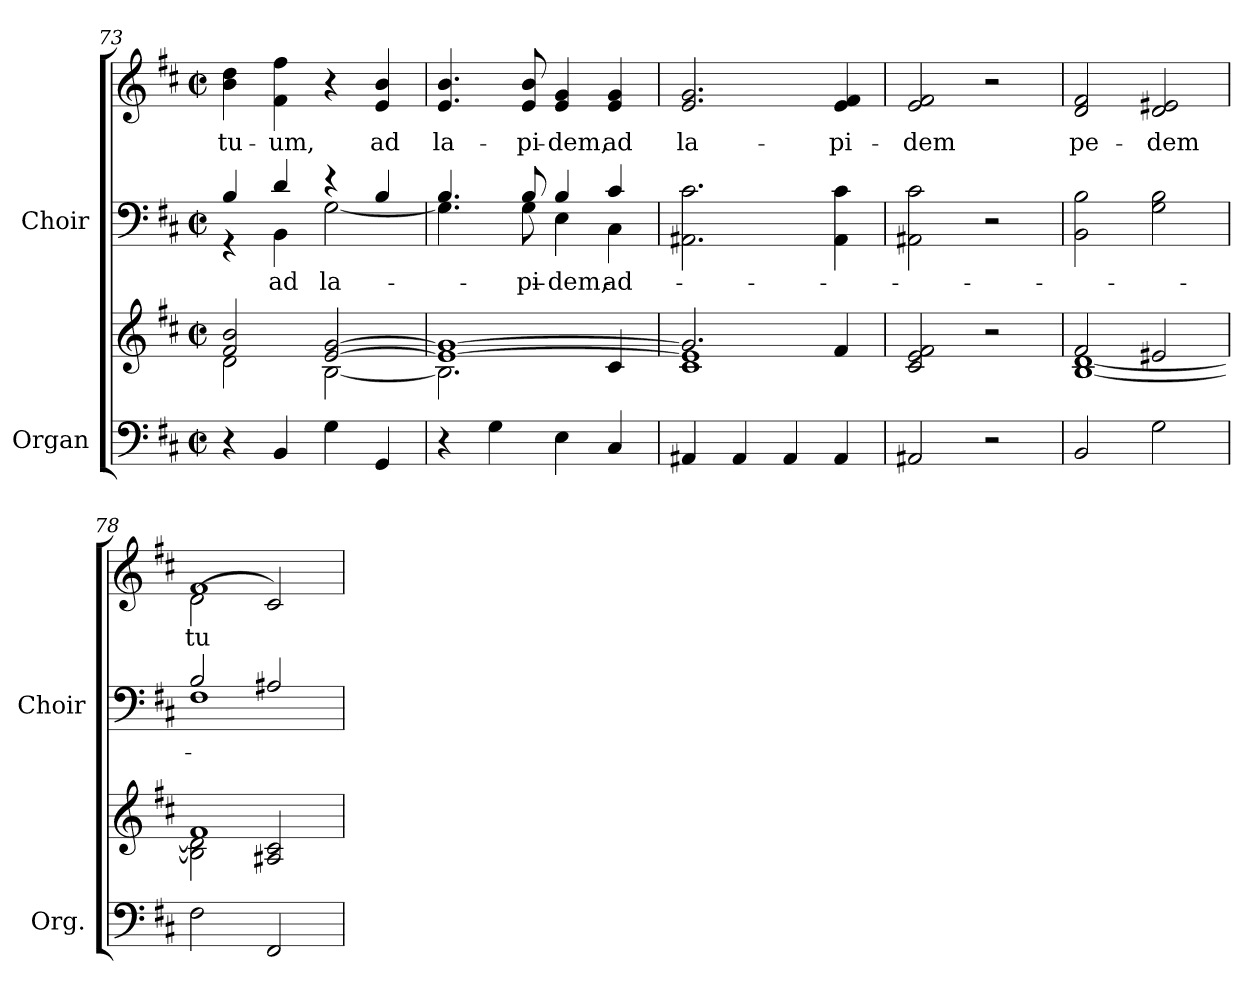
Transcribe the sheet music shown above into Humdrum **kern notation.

**kern	**kern	**kern	**text	**kern	**text
*part2	*part2	*part1	*part1	*part1	*part1
*staff4	*staff3	*staff2	*staff2	*staff1	*staff1
*I"Organ	*	*I"Choir	*	*	*
*I'Org.	*	*I'Choir	*	*	*
*clefF4	*clefG2	*clefF4	*	*clefG2	*
*k[f#c#]	*k[f#c#]	*k[f#c#]	*	*k[f#c#]	*
*D:	*D:	*D:	*	*D:	*
*M2/2	*M2/2	*M2/2	*	*M2/2	*
*met(c|)	*met(c|)	*met(c|)	*	*met(c|)	*
=73	=73	=73	=73	=73	=73
*	*^	*^	*	*	*
!	!	!	!	!	!	!	!LO:LY:b:color=#000000
4r	2f#i/ 2bi	2di\	4Bi/	4r	.	4bi\ 4ddi	tu-
!	!	!	!	!	!LO:LY:b:color=#000000	!	!
!	!	!	!	!	!	!	!LO:LY:b:color=#000000
4BBi/	.	.	4di/	4BBi\	ad	4f#i\ 4ff#i	-um,
!	!	!	!	!	!LO:LY:b:color=#000000	!	!
4Gi\	[2ei/ [2gi	[2Bi\	4r	[2Gi\	la-	4r	.
!	!	!	!	!	!	!	!LO:LY:b:color=#000000
4GGi/	.	.	4Bi/	.	.	4ei/ 4bi	ad
=74	=74	=74	=74	=74	=74	=74	=74
!	!	!	!	!	!	!	!LO:LY:b:color=#000000
4r	1ei_ 1gi_	2.Bi\]	4.Bi/	4.Gi\]	.	4.ei/ 4.bi	la-
4Gi\	.	.	.	.	.	.	.
!	!	!	!	!	!LO:LY:b:color=#000000	!	!
!	!	!	!	!	!	!	!LO:LY:b:color=#000000
.	.	.	8Bi/	8Gi\	-pi-	8ei/ 8bi	-pi-
!	!	!	!	!	!LO:LY:b:color=#000000	!	!
!	!	!	!	!	!	!	!LO:LY:b:color=#000000
4Ei\	.	.	4Bi/	4Ei\	-dem,	4ei/ 4gi	-dem,
!	!	!	!	!	!LO:LY:b:color=#000000	!	!
!	!	!	!	!	!	!	!LO:LY:b:color=#000000
4C#i/	.	4c#i/	4c#i/	4C#i\	ad	4ei/ 4gi	ad
*	*	*	*v	*v	*	*	*
!!LO:LB:g=z
=75	=75	=75	=75	=75	=75	=75
*	*	*	*^	*	*	*
!	!	!	!	!	!	!	!LO:LY:b:color=#000000
*	*	*	*v	*v	*	*	*
4AA#Xi/	2.gi/]	1c#i 1ei]	2.AA#Xi\ 2.c#i	.	2.ei/ 2.gi	la-
4AA#i/	.	.	.	.	.	.
4AA#i/	.	.	.	.	.	.
!	!	!	!	!	!	!LO:LY:b:color=#000000
4AA#i/	4f#i/	.	4AA#i\ 4c#i	.	4ei/ 4f#i	-pi-
*	*v	*v	*	*	*	*
=76	=76	=76	=76	=76	=76
!	!	!	!	!	!LO:LY:b:color=#000000
2AA#Xi/	2c#i/ 2ei 2f#i	2AA#Xi\ 2c#i	.	2ei/ 2f#i	-dem
2r	2r	2r	.	2r	.
=77	=77	=77	=77	=77	=77
*	*^	*	*	*	*
!	!	!	!	!	!	!LO:LY:b:color=#000000
2BBi/	2f#i/	[1Bi [1di	2BBi\ 2Bi	.	2di/ 2f#i	pe-
!	!	!	!	!	!	!LO:LY:b:color=#000000
2Gi\	2e#Xi/	.	2Gi\ 2Bi	.	2di/ 2e#Xi	-dem
=78	=78	=78	=78	=78	=78	=78
*	*	*	*^	*	*	*
!	!	!	!	!	!	!LO:TX:t=rit.	!
!	!	!	!	!	!	!	!LO:LY:b:color=#000000
*	*	*	*	*	*	*^	*
2F#i\	1f#i	2Bi\] 2di]	2Bi/	1F#i	.	1f#i	(2di\	tu-
2FF#i/	.	2A#Xi/ 2c#i	2A#Xi/	.	.	.	2c#i/)	.
*	*v	*v	*	*	*	*	*	*
*	*	*v	*v	*	*	*	*
*	*	*	*	*v	*v	*
=	=	=	=	=	=
*-	*-	*-	*-	*-	*-
